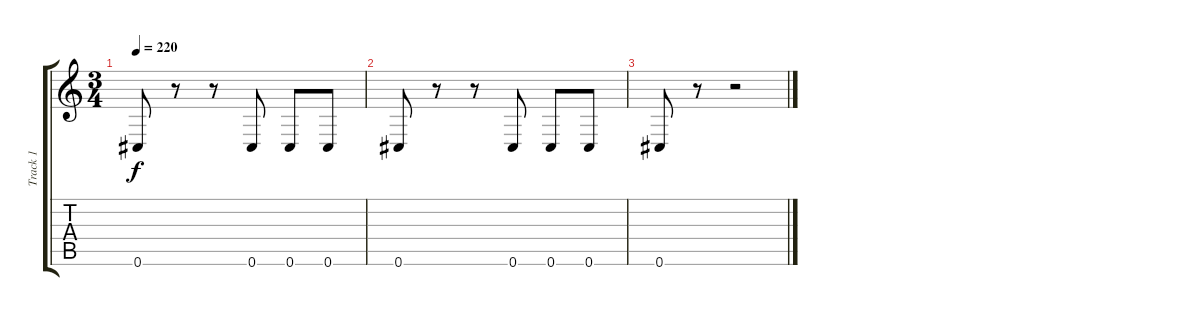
\track ("Track 1" "Track 1") {instrument overdrivenguitar}
\staff {score tabs}
\tuning (Db4 Ab3 E3 B2 Gb2 Db2) {hide}
\ts (3 4)
\tempo 220
\clef g2
\ks c
0.6.8{dy f} r.8 r.8 0.6.8 0.6.8 0.6.8 |
0.6.8 r.8 r.8 0.6.8 0.6.8 0.6.8 |
0.6.8 r.8 r.2
